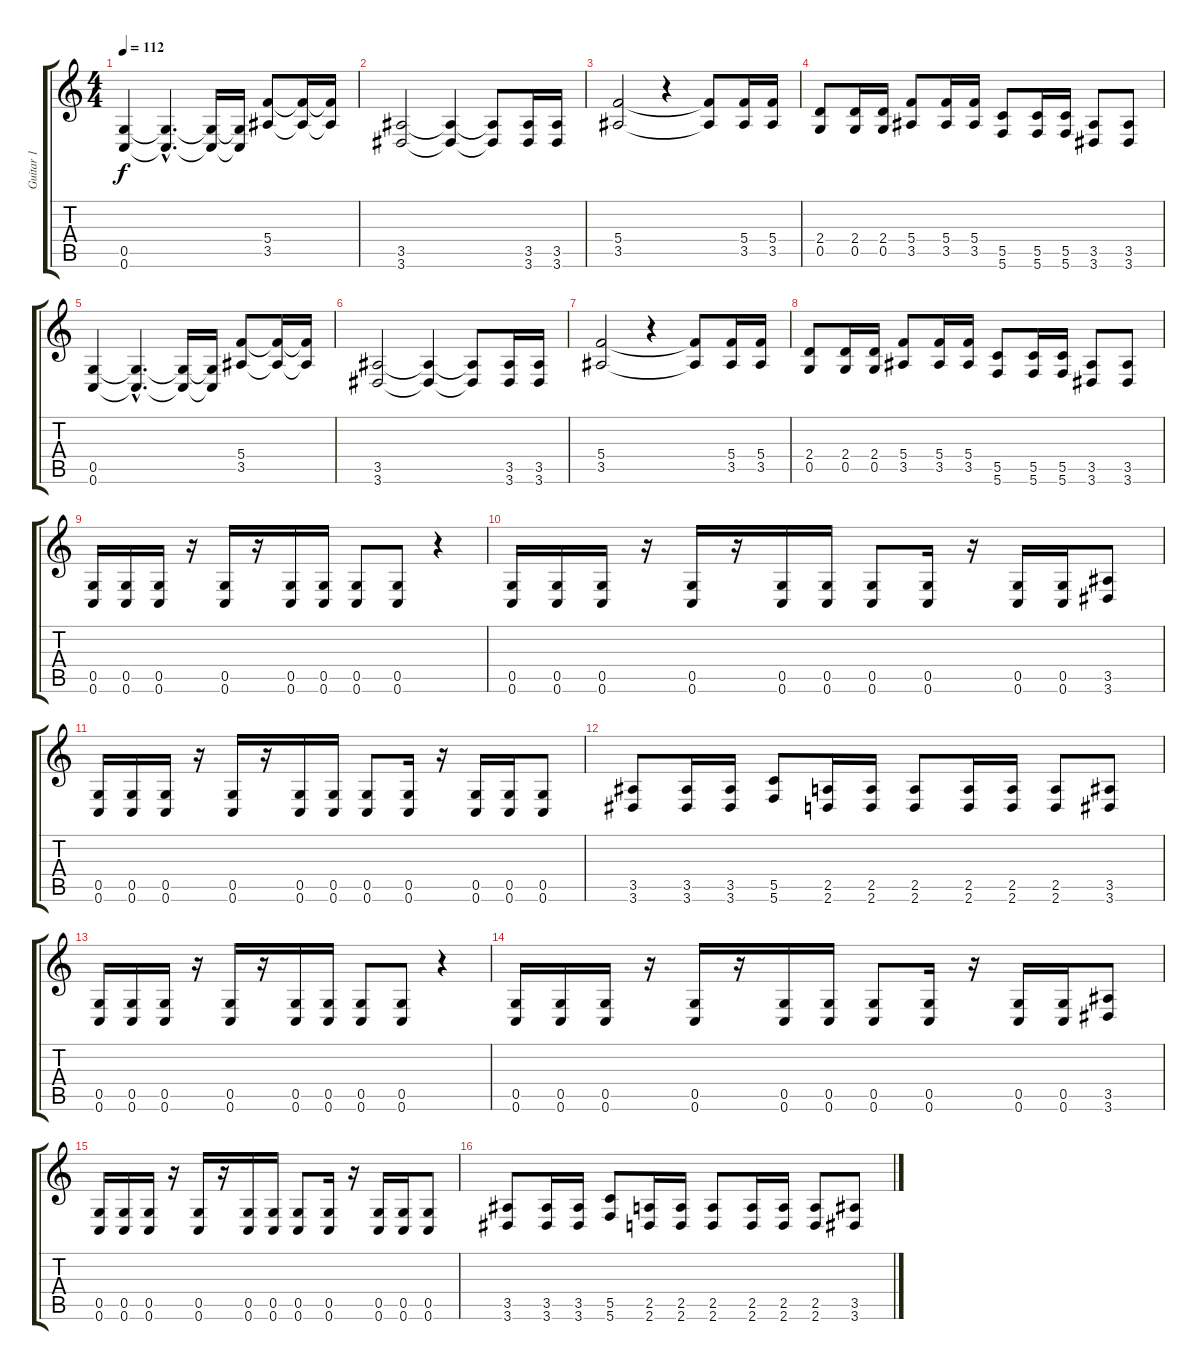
\track ("Guitar 1" "Guitar 1") {instrument distortionguitar}
\staff {score tabs}
\tuning (D4 A3 F3 C3 G2 C2) {hide}
\ts (4 4)
\tempo 112
\clef g2
\ks c
(0.5 0.6).4{dy f} (0.5{hac t} 0.6{hac t}).4{d} (0.5{t} 0.6{t}).16 (0.5{t} 0.6{t}).16 (5.4 3.5).8 (5.4{t} 3.5{t}).16 (5.4{t} 3.5{t}).16 |
(3.5 3.6).2 (3.5{t} 3.6{t}).4 (3.5{t} 3.6{t}).8 (3.5 3.6).16 (3.5 3.6).16 |
(5.4 3.5).2 r.4 (5.4{t} 3.5{t}).8 (5.4 3.5).16 (5.4 3.5).16 |
(2.4 0.5).8 (2.4 0.5).16 (2.4 0.5).16 (5.4 3.5).8 (5.4 3.5).16 (5.4 3.5).16 (5.5 5.6).8 (5.5 5.6).16 (5.5 5.6).16 (3.5 3.6).8 (3.5 3.6).8 |
(0.5 0.6).4 (0.5{hac t} 0.6{hac t}).4{d} (0.5{t} 0.6{t}).16 (0.5{t} 0.6{t}).16 (5.4 3.5).8 (5.4{t} 3.5{t}).16 (5.4{t} 3.5{t}).16 |
(3.5 3.6).2 (3.5{t} 3.6{t}).4 (3.5{t} 3.6{t}).8 (3.5 3.6).16 (3.5 3.6).16 |
(5.4 3.5).2 r.4 (5.4{t} 3.5{t}).8 (5.4 3.5).16 (5.4 3.5).16 |
(2.4 0.5).8 (2.4 0.5).16 (2.4 0.5).16 (5.4 3.5).8 (5.4 3.5).16 (5.4 3.5).16 (5.5 5.6).8 (5.5 5.6).16 (5.5 5.6).16 (3.5 3.6).8 (3.5 3.6).8 |
(0.5 0.6).16 (0.5 0.6).16 (0.5 0.6).16 r.16 (0.5 0.6).16 r.16 (0.5 0.6).16 (0.5 0.6).16 (0.5 0.6).8 (0.5 0.6).8 r.4 |
(0.5 0.6).16 (0.5 0.6).16 (0.5 0.6).16 r.16 (0.5 0.6).16 r.16 (0.5 0.6).16 (0.5 0.6).16 (0.5 0.6).8 (0.5 0.6).16 r.16 (0.5 0.6).16 (0.5 0.6).16 (3.5 3.6).8 |
(0.5 0.6).16 (0.5 0.6).16 (0.5 0.6).16 r.16 (0.5 0.6).16 r.16 (0.5 0.6).16 (0.5 0.6).16 (0.5 0.6).8 (0.5 0.6).16 r.16 (0.5 0.6).16 (0.5 0.6).16 (0.5 0.6).8 |
(3.5 3.6).8 (3.5 3.6).16 (3.5 3.6).16 (5.5 5.6).8 (2.5 2.6).16 (2.5 2.6).16 (2.5 2.6).8 (2.5 2.6).16 (2.5 2.6).16 (2.5 2.6).8 (3.5 3.6).8 |
(0.5 0.6).16 (0.5 0.6).16 (0.5 0.6).16 r.16 (0.5 0.6).16 r.16 (0.5 0.6).16 (0.5 0.6).16 (0.5 0.6).8 (0.5 0.6).8 r.4 |
(0.5 0.6).16 (0.5 0.6).16 (0.5 0.6).16 r.16 (0.5 0.6).16 r.16 (0.5 0.6).16 (0.5 0.6).16 (0.5 0.6).8 (0.5 0.6).16 r.16 (0.5 0.6).16 (0.5 0.6).16 (3.5 3.6).8 |
(0.5 0.6).16 (0.5 0.6).16 (0.5 0.6).16 r.16 (0.5 0.6).16 r.16 (0.5 0.6).16 (0.5 0.6).16 (0.5 0.6).8 (0.5 0.6).16 r.16 (0.5 0.6).16 (0.5 0.6).16 (0.5 0.6).8 |
(3.5 3.6).8 (3.5 3.6).16 (3.5 3.6).16 (5.5 5.6).8 (2.5 2.6).16 (2.5 2.6).16 (2.5 2.6).8 (2.5 2.6).16 (2.5 2.6).16 (2.5 2.6).8 (3.5 3.6).8
